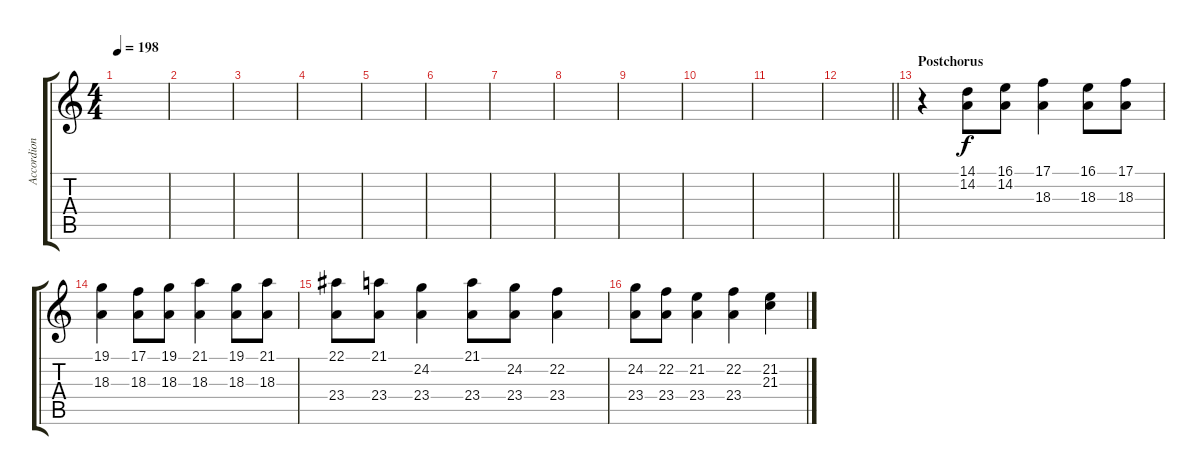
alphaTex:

\track ("Accordion" "Accordion") {instrument accordion}
\staff {score tabs}
\tuning (C4 G3 Eb3 Bb2 F2 C2) {hide}
\ts (4 4)
\tempo 198
\clef g2
\ks c
|
|
|
|
|
|
|
|
|
|
|
\barLineRight lightlight
|
\section ("" "Postchorus")
r.4 (14.1 14.2).8 (16.1 14.2).8 (17.1 18.3).4 (16.1 18.3).8 (17.1 18.3).8 |
(19.1 18.3).4 (17.1 18.3).8 (19.1 18.3).8 (21.1 18.3).4 (19.1 18.3).8 (21.1 18.3).8 |
(22.1 23.4).8 (21.1 23.4).8 (24.2 23.4).4 (21.1 23.4).8 (24.2 23.4).8 (22.2 23.4).4 |
(24.2 23.4).8 (22.2 23.4).8 (21.2 23.4).4 (22.2 23.4).4 (21.2 21.3).4
